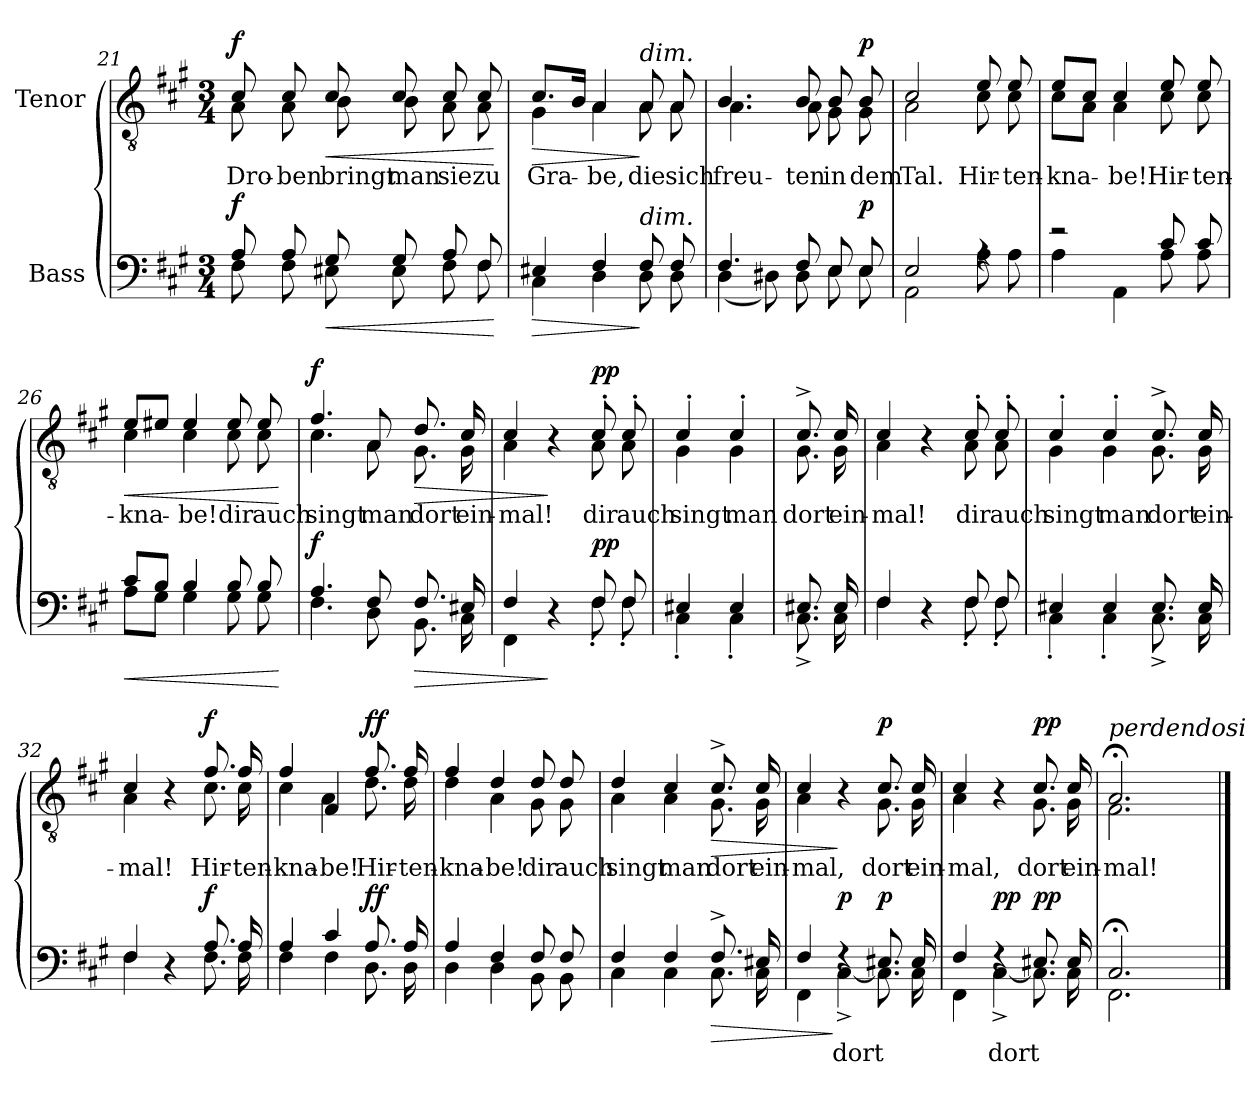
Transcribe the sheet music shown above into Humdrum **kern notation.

**kern	**text	**dynam	**kern	**text	**dynam
*part2	*part2	*part2	*part1	*part1	*part1
*staff2	*staff2	*staff2	*staff1	*staff1	*staff1
*I"Bass	*	*	*I"Tenor	*	*
!!LO:LB:g=z
*clefF4	*	*	*clefGv2	*	*
*k[f#c#g#]	*	*	*k[f#c#g#]	*	*
*M3/4	*	*	*M3/4	*	*
=21	=21	=21	=21	=21	=21
*^	*	*	*^	*	*
!	!	!	!LO:DY:a	!	!	!	!LO:DY:a
8A/	8F#\	.	f	8c#/	8A\	Dro-	f
8A/	8F#\	.	.	8c#/	8A\	-ben	.
!	!	!	!LO:HP:b	!	!	!	!LO:HP:b
8G#/	8E#X\	.	<	8c#/	8B\	bringt	<
8G#/	8E#\	.	.	8c#/	8B\	man	.
8A/	8F#\	.	.	8c#/	8A\	sie	.
8F#/	8F#\	.	.	8c#/	8A\	zu	.
*v	*v	*	*	*	*	*	*
*	*	*	*v	*v	*	*
.	.	[	.	.	[
=22	=22	=22	=22	=22	=22
!	!	!LO:HP:b	!	!	!LO:HP:b
*^	*	*	*^	*	*
4E#X/	4C#\	.	>	8.c#/L	4G#\	Gra-	>
.	.	.	.	16B/Jk	.	.	.
4F#/	4D\	.	.	4A/	4A\	-be,	.
!	!	!	!	!LO:TX:a:i:t=dim.	!	!	!
!LO:TX:a:i:t=dim.	!	!	!	!	!	!	!
8F#/	8D\	.	]	8A/	8A\	die	]
8F#/	8D\	.	.	8A/	8A\	sich	.
=23	=23	=23	=23	=23	=23	=23	=23
4.F#/	(4D\	.	.	4.B/	4.A\	freu-	.
.	8D#X\)	.	.	.	.	.	.
8F#/	8D#\	.	.	8B/	8A\	-ten	.
8E/	8E\	.	.	8B/	8G#\	in	.
!	!	!	!LO:DY:a	!	!	!	!LO:DY:a
8E/	8E\	.	p	8B/	8G#\	dem	p
=24	=24	=24	=24	=24	=24	=24	=24
2E/	2AA\	.	.	2c#/	2A\	Tal.	.
4rA	8A\	.	.	8e/	8c#\	Hir-	.
.	8A\	.	.	8e/	8c#\	-ten-	.
!!LO:LB:g=z	!!
=25	=25	=25	=25	=25	=25	=25	=25
2r	4A\	.	.	8e/L	8c#\L	-kna-	.
.	.	.	.	8c#/J	8A\J	.	.
.	4AA\	.	.	4c#/	4A\	-be!	.
8c#/	8A\	.	.	8e/	8c#\	Hir-	.
8c#/	8A\	.	.	8e/	8c#\	-ten-	.
=26	=26	=26	=26	=26	=26	=26	=26
!	!	!	!LO:HP:b	!	!	!	!LO:HP:b
8c#/L	8A\L	.	<	8e/L	4c#\	-kna-	<
8B/J	8G#\J	.	.	8e#X/J	.	.	.
4B/	4G#\	.	.	4e#/	4c#\	-be!	.
8B/	8G#\	.	.	8e#/	8c#\	dir	.
8B/	8G#\	.	.	8e#/	8c#\	auch	.
*v	*v	*	*	*	*	*	*
*	*	*	*v	*v	*	*
.	.	[	.	.	[
=27	=27	=27	=27	=27	=27
*^	*	*	*^	*	*
!	!	!	!LO:DY:a	!	!	!	!LO:DY:a
4.A/	4.F#\	.	f	4.f#/	4.c#\	singt	f
8F#/	8D\	.	.	8A/	8A\	man	.
!	!	!	!LO:HP:b	!	!	!	!LO:HP:b
8.F#/	8.BB\	.	>	8.d/	8.G#\	dort	>
16E#X/	16C#\	.	.	16c#/	16G#\	ein-	.
=28	=28	=28	=28	=28	=28	=28	=28
4F#/	4FF#\	.	.	4c#/	4A\	-mal!	.
4r	4ryy	.	]	4r	4ryy	.	]
!	!	!	!LO:DY:a	!	!	!	!LO:DY:a
8F#/	8F#'\	.	pp	8c#'/	8A\	dir	pp
8F#/	8F#'\	.	.	8c#'/	8A\	auch	.
=29	=29	=29	=29	=29	=29	=29	=29
4E#X/	4C#'\	.	.	4c#'/	4G#\	singt	.
4E#/	4C#'\	.	.	4c#'/	4G#\	man	.
!!LO:LB:g=z	!!
=29X1	=29X1	=29X1	=29X1	=29X1	=29X1	=29X1	=29X1
8.E#X/	8.C#^\	.	.	8.c#^/	8.G#\	dort	.
16E#/	16C#\	.	.	16c#/	16G#\	ein-	.
=30	=30	=30	=30	=30	=30	=30	=30
4F#/	4F#\	.	.	4c#/	4A\	-mal!	.
4r	4ryy	.	.	4r	4ryy	.	.
8F#/	8F#'\	.	.	8c#'/	8A\	dir	.
8F#/	8F#'\	.	.	8c#'/	8A\	auch	.
=31	=31	=31	=31	=31	=31	=31	=31
4E#X/	4C#'\	.	.	4c#'/	4G#\	singt	.
4E#/	4C#'\	.	.	4c#'/	4G#\	man	.
8.E#/	8.C#^\	.	.	8.c#^/	8.G#\	dort	.
16E#/	16C#\	.	.	16c#/	16G#\	ein-	.
=32	=32	=32	=32	=32	=32	=32	=32
4F#/	4F#\	.	.	4c#/	4A\	-mal!	.
4r	4ryy	.	.	4r	4ryy	.	.
!	!	!	!LO:DY:a	!	!	!	!LO:DY:a
8.A/	8.F#\	.	f	8.f#/	8.c#\	Hir-	f
16A/	16F#\	.	.	16f#/	16c#\	-ten-	.
=33	=33	=33	=33	=33	=33	=33	=33
4A/	4F#\	.	.	4f#/	4c#\	-kna-	.
4c#/	4F#\	.	.	4F#/	4A\	-be!	.
!	!	!	!LO:DY:a	!	!	!	!LO:DY:a
8.A/	8.D\	.	ff	8.f#/	8.d\	Hir-	ff
16A/	16D\	.	.	16f#/	16d\	-ten-	.
!!LO:LB:g=z	!!
=34	=34	=34	=34	=34	=34	=34	=34
4A/	4D\	.	.	4f#/	4d\	-kna-	.
4F#/	4D\	.	.	4d/	4A\	-be!	.
8F#/	8BB\	.	.	8d/	8G#\	dir	.
8F#/	8BB\	.	.	8d/	8G#\	auch	.
=35	=35	=35	=35	=35	=35	=35	=35
4F#/	4C#\	.	.	4d/	4A\	singt	.
4F#/	4C#\	.	.	4c#/	4A\	man	.
!	!	!	!LO:HP:b	!	!	!	!LO:HP:b
8.F#^/	8.C#\	.	>	8.c#^/	8.G#\	dort	>
16E#X/	16C#\	.	.	16c#/	16G#\	ein-	.
=36	=36	=36	=36	=36	=36	=36	=36
4F#/	4FF#\	.	.	4c#/	4A\	-mal,	.
!	!	!	!LO:DY:n=1:b	!	!	!	!
4rF	[4C#^\	dort	] p	4r	4ryy	.	]
!	!	!	!LO:DY:n=2:a	!	!	!	!LO:DY:a
8.E#X/	8.C#\]	.	p	8.c#/	8.G#\	dort	p
16E#/	16C#\	.	.	16c#/	16G#\	ein-	.
=37	=37	=37	=37	=37	=37	=37	=37
4F#/	4FF#\	.	.	4c#/	4A\	-mal,	.
!	!	!	!LO:DY:b	!	!	!	!
4rF	[4C#^\	dort	pp	4r	4ryy	.	.
!	!	!	!LO:DY:a	!	!	!	!LO:DY:a
8.E#X/	8.C#\]	.	pp	8.c#/	8.G#\	dort	pp
16E#/	16C#\	.	.	16c#/	16G#\	ein-	.
=38	=38	=38	=38	=38	=38	=38	=38
!	!	!	!	!LO:TX:a:i:t=perdendosi	!	!	!
2.C#;</	2.FF#\	.	.	2.A;</	2.F#\	-mal!	.
*v	*v	*	*	*	*	*	*
*	*	*	*v	*v	*	*
==	==	==	==	==	==
*-	*-	*-	*-	*-	*-
